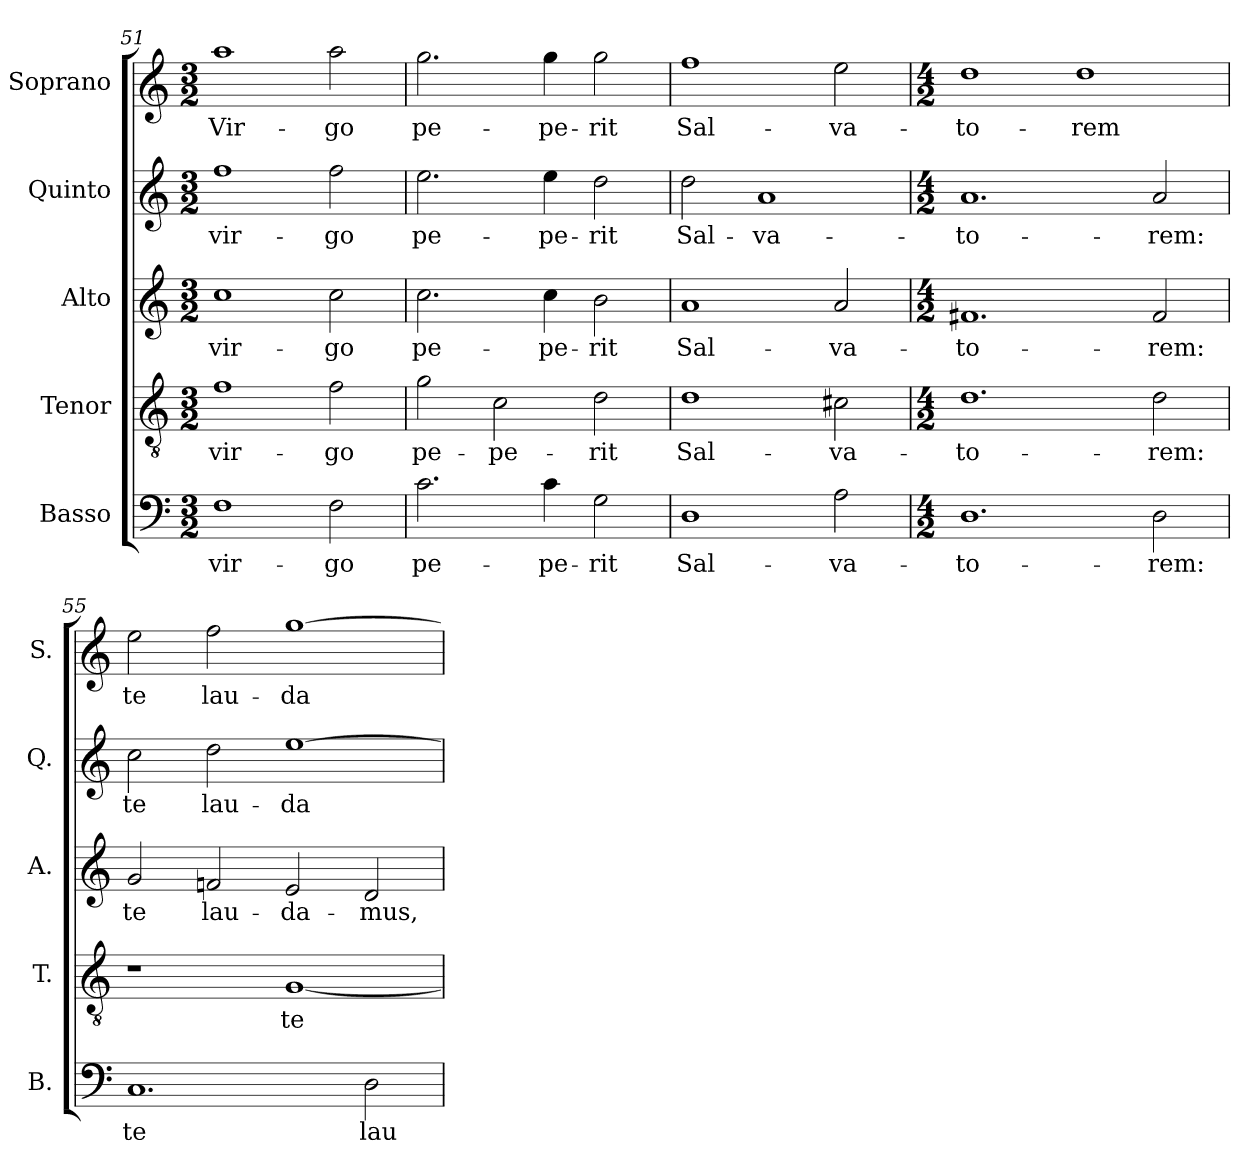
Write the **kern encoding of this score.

**kern	**text	**kern	**text	**kern	**text	**kern	**text	**kern	**text
*part5	*part5	*part4	*part4	*part3	*part3	*part2	*part2	*part1	*part1
*staff5	*staff5	*staff4	*staff4	*staff3	*staff3	*staff2	*staff2	*staff1	*staff1
*I"Basso	*	*I"Tenor	*	*I"Alto	*	*I"Quinto	*	*I"Soprano	*
*I'B.	*	*I'T.	*	*I'A.	*	*I'Q.	*	*I'S.	*
!!LO:PB:g=z
*clefF4	*	*clefGv2	*	*clefG2	*	*clefG2	*	*clefG2	*
*	*	*ITrd7c12	*	*	*	*	*	*	*
*k[]	*	*k[]	*	*k[]	*	*k[]	*	*k[]	*
*C:	*	*C:	*	*C:	*	*C:	*	*C:	*
*M3/2	*	*M3/2	*	*M3/2	*	*M3/2	*	*M3/2	*
=51	=51	=51	=51	=51	=51	=51	=51	=51	=51
!	!LO:LY:b:color=#000000	!	!	!	!	!	!	!	!
!	!	!	!LO:LY:b:color=#000000	!	!	!	!	!	!
!	!	!	!	!	!LO:LY:b:color=#000000	!	!	!	!
!	!	!	!	!	!	!	!LO:LY:b:color=#000000	!	!
!	!	!	!	!	!	!	!	!	!LO:LY:b:color=#000000
1Fi	vir-	1Fi	vir-	1cci	vir-	1ffi	vir-	1aai	Vir-
!	!LO:LY:b:color=#000000	!	!	!	!	!	!	!	!
!	!	!	!LO:LY:b:color=#000000	!	!	!	!	!	!
!	!	!	!	!	!LO:LY:b:color=#000000	!	!	!	!
!	!	!	!	!	!	!	!LO:LY:b:color=#000000	!	!
!	!	!	!	!	!	!	!	!	!LO:LY:b:color=#000000
2Fi\	-go	2Fi\	-go	2cci\	-go	2ffi\	-go	2aai\	-go
=52	=52	=52	=52	=52	=52	=52	=52	=52	=52
!	!LO:LY:b:color=#000000	!	!	!	!	!	!	!	!
!	!	!	!LO:LY:b:color=#000000	!	!	!	!	!	!
!	!	!	!	!	!LO:LY:b:color=#000000	!	!	!	!
!	!	!	!	!	!	!	!LO:LY:b:color=#000000	!	!
!	!	!	!	!	!	!	!	!	!LO:LY:b:color=#000000
2.ci\	pe-	2Gi\	pe-	2.cci\	pe-	2.eei\	pe-	2.ggi\	pe-
!	!	!	!LO:LY:b:color=#000000	!	!	!	!	!	!
.	.	2Ci\	-pe-	.	.	.	.	.	.
!	!LO:LY:b:color=#000000	!	!	!	!	!	!	!	!
!	!	!	!	!	!LO:LY:b:color=#000000	!	!	!	!
!	!	!	!	!	!	!	!LO:LY:b:color=#000000	!	!
!	!	!	!	!	!	!	!	!	!LO:LY:b:color=#000000
4ci\	-pe-	.	.	4cci\	-pe-	4eei\	-pe-	4ggi\	-pe-
!	!LO:LY:b:color=#000000	!	!	!	!	!	!	!	!
!	!	!	!LO:LY:b:color=#000000	!	!	!	!	!	!
!	!	!	!	!	!LO:LY:b:color=#000000	!	!	!	!
!	!	!	!	!	!	!	!LO:LY:b:color=#000000	!	!
!	!	!	!	!	!	!	!	!	!LO:LY:b:color=#000000
2Gi\	-rit	2Di\	-rit	2bi\	-rit	2ddi\	-rit	2ggi\	-rit
=53	=53	=53	=53	=53	=53	=53	=53	=53	=53
!	!LO:LY:b:color=#000000	!	!	!	!	!	!	!	!
!	!	!	!LO:LY:b:color=#000000	!	!	!	!	!	!
!	!	!	!	!	!LO:LY:b:color=#000000	!	!	!	!
!	!	!	!	!	!	!	!LO:LY:b:color=#000000	!	!
!	!	!	!	!	!	!	!	!	!LO:LY:b:color=#000000
1Di	Sal-	1Di	Sal-	1ai	Sal-	2ddi\	Sal-	1ffi	Sal-
!	!	!	!	!	!	!	!LO:LY:b:color=#000000	!	!
.	.	.	.	.	.	1ai	-va-	.	.
!	!LO:LY:b:color=#000000	!	!	!	!	!	!	!	!
!	!	!	!LO:LY:b:color=#000000	!	!	!	!	!	!
!	!	!	!	!	!LO:LY:b:color=#000000	!	!	!	!
!	!	!	!	!	!	!	!	!	!LO:LY:b:color=#000000
2Ai\	-va-	2C#Xi\	-va-	2ai/	-va-	.	.	2eei\	-va-
=54	=54	=54	=54	=54	=54	=54	=54	=54	=54
*M4/2	*	*M4/2	*	*M4/2	*	*M4/2	*	*M4/2	*
!	!LO:LY:b:color=#000000	!	!	!	!	!	!	!	!
!	!	!	!LO:LY:b:color=#000000	!	!	!	!	!	!
!	!	!	!	!	!LO:LY:b:color=#000000	!	!	!	!
!	!	!	!	!	!	!	!LO:LY:b:color=#000000	!	!
!	!	!	!	!	!	!	!	!	!LO:LY:b:color=#000000
1.Di	-to-	1.Di	-to-	1.f#Xi	-to-	1.ai	-to-	1ddi	-to-
!	!	!	!	!	!	!	!	!	!LO:LY:b:color=#000000
.	.	.	.	.	.	.	.	1ddi	-rem
!	!LO:LY:b:color=#000000	!	!	!	!	!	!	!	!
!	!	!	!LO:LY:b:color=#000000	!	!	!	!	!	!
!	!	!	!	!	!LO:LY:b:color=#000000	!	!	!	!
!	!	!	!	!	!	!	!LO:LY:b:color=#000000	!	!
2Di\	-rem:	2Di\	-rem:	2f#i/	-rem:	2ai/	-rem:	.	.
=55	=55	=55	=55	=55	=55	=55	=55	=55	=55
!	!LO:LY:b:color=#000000	!	!	!	!	!	!	!	!
!	!	!	!	!	!LO:LY:b:color=#000000	!	!	!	!
!	!	!	!	!	!	!	!LO:LY:b:color=#000000	!	!
!	!	!	!	!	!	!	!	!	!LO:LY:b:color=#000000
1.Ci	te	1r	.	2gi/	te	2cci\	te	2eei\	te
!	!	!	!	!	!LO:LY:b:color=#000000	!	!	!	!
!	!	!	!	!	!	!	!LO:LY:b:color=#000000	!	!
!	!	!	!	!	!	!	!	!	!LO:LY:b:color=#000000
.	.	.	.	2fni/	lau-	2ddi\	lau-	2ffi\	lau-
!	!	!	!LO:LY:b:color=#000000	!	!	!	!	!	!
!	!	!	!	!	!LO:LY:b:color=#000000	!	!	!	!
!	!	!	!	!	!	!	!LO:LY:b:color=#000000	!	!
!	!	!	!	!	!	!	!	!	!LO:LY:b:color=#000000
.	.	[1GGi	te	2ei/	-da-	[1eei	-da-	[1ggi	-da-
!	!LO:LY:b:color=#000000	!	!	!	!	!	!	!	!
!	!	!	!	!	!LO:LY:b:color=#000000	!	!	!	!
2Di\	lau-	.	.	2di/	-mus,	.	.	.	.
=	=	=	=	=	=	=	=	=	=
*-	*-	*-	*-	*-	*-	*-	*-	*-	*-
